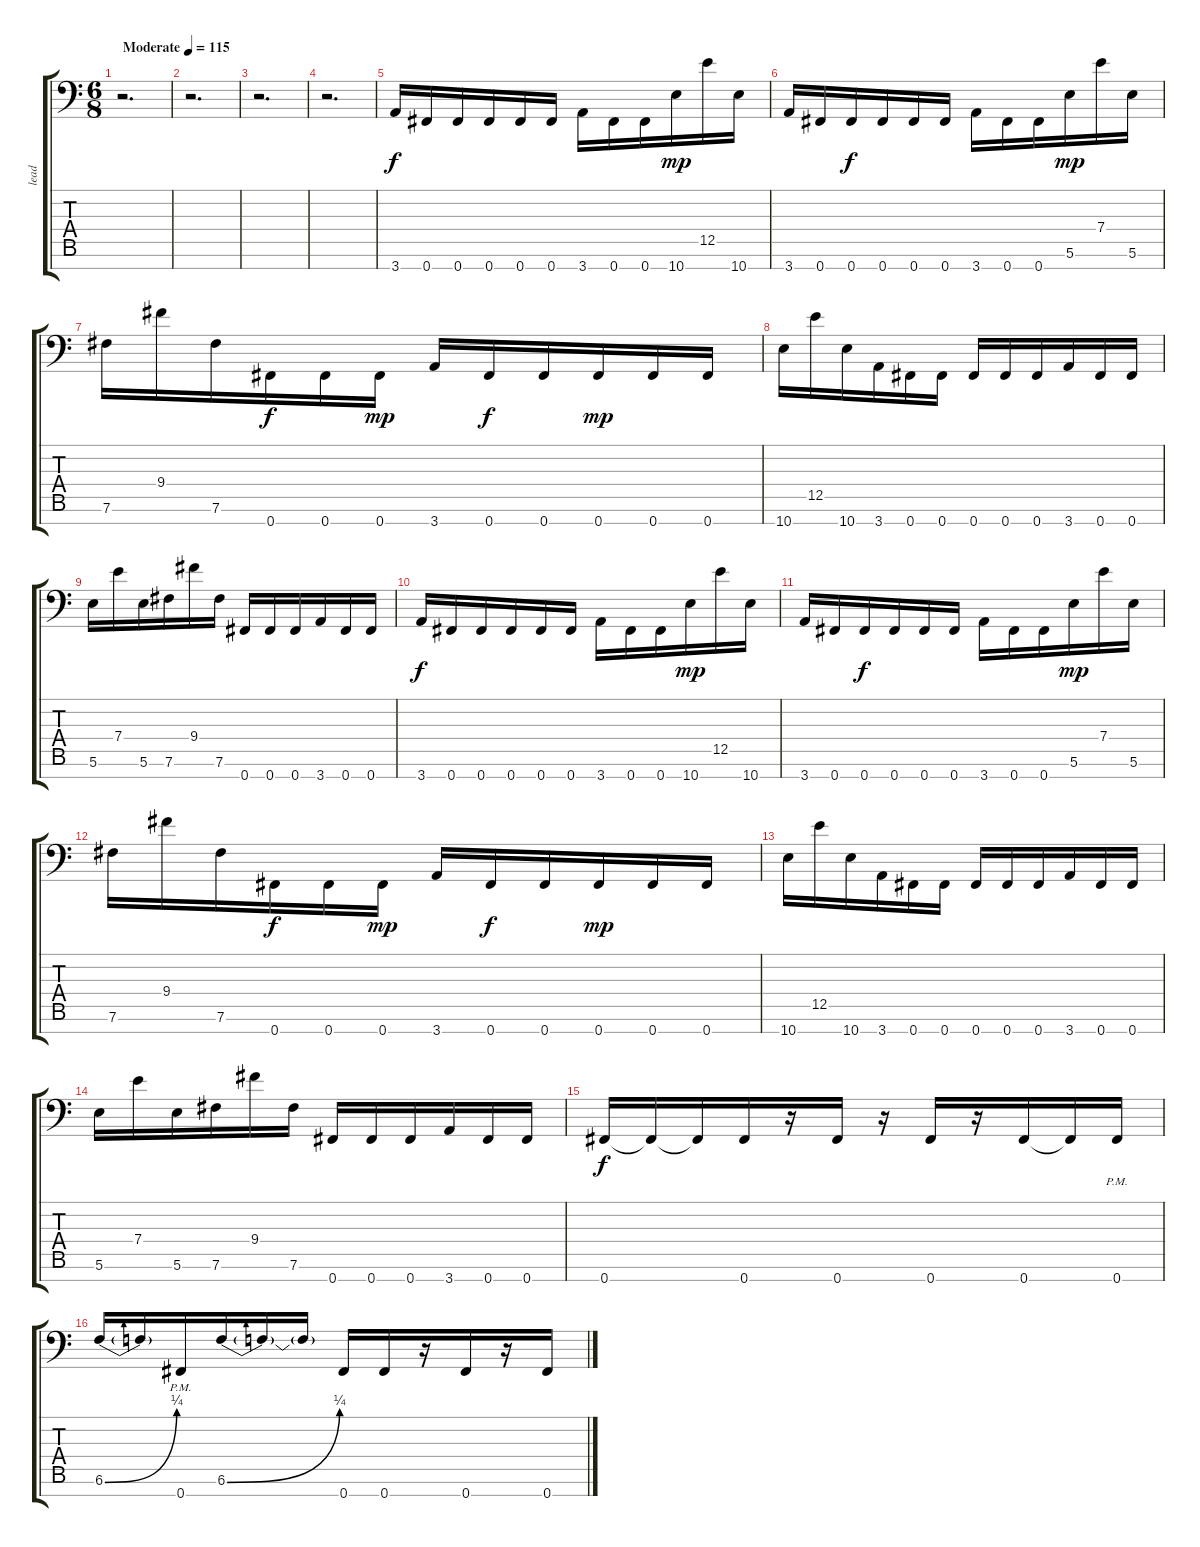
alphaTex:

\track ("lead" "lead") {instrument distortionguitar}
\staff {score tabs}
\tuning (B3 G3 D3 A2 E2 B1 Gb1) {hide}
\ts (6 8)
\tempo (115 "Moderate")
\clef f4
\ks c
r.2{d dy f instrument distortionguitar} |
r.2{d} |
r.2{d} |
r.2{d} |
3.7.16 0.7.16 0.7.16 0.7.16 0.7.16 0.7.16 3.7.16 0.7.16 0.7.16 10.7.16{dy mp} 12.5.16 10.7.16 |
3.7.16 0.7.16 0.7.16{dy f} 0.7.16 0.7.16 0.7.16 3.7.16 0.7.16 0.7.16 5.6.16{dy mp} 7.4.16 5.6.16 |
7.6.16 9.4.16 7.6.16 0.7.16{dy f} 0.7.16 0.7.16{dy mp} 3.7.16 0.7.16{dy f} 0.7.16 0.7.16{dy mp} 0.7.16 0.7.16 |
10.7.16 12.5.16 10.7.16 3.7.16 0.7.16 0.7.16 0.7.16 0.7.16 0.7.16 3.7.16 0.7.16 0.7.16 |
5.6.16 7.4.16 5.6.16 7.6.16 9.4.16 7.6.16 0.7.16 0.7.16 0.7.16 3.7.16 0.7.16 0.7.16 |
3.7.16{dy f} 0.7.16 0.7.16 0.7.16 0.7.16 0.7.16 3.7.16 0.7.16 0.7.16 10.7.16{dy mp} 12.5.16 10.7.16 |
3.7.16 0.7.16 0.7.16{dy f} 0.7.16 0.7.16 0.7.16 3.7.16 0.7.16 0.7.16 5.6.16{dy mp} 7.4.16 5.6.16 |
7.6.16 9.4.16 7.6.16 0.7.16{dy f} 0.7.16 0.7.16{dy mp} 3.7.16 0.7.16{dy f} 0.7.16 0.7.16{dy mp} 0.7.16 0.7.16 |
10.7.16 12.5.16 10.7.16 3.7.16 0.7.16 0.7.16 0.7.16 0.7.16 0.7.16 3.7.16 0.7.16 0.7.16 |
5.6.16 7.4.16 5.6.16 7.6.16 9.4.16 7.6.16 0.7.16 0.7.16 0.7.16 3.7.16 0.7.16 0.7.16 |
0.7.16{dy f} 0.7{t}.16 0.7{t}.16 0.7.16 r.16 0.7.16 r.16 0.7.16 r.16 0.7.16 0.7{t}.16 0.7{pm}.16 |
6.6{be (bend 0 0 60 1)}.16 6.6{t}.16 0.7{pm}.16 6.6{be (bend 0 0 60 1)}.16 6.6{t}.16 6.6{t}.16 0.7.16 0.7.16 r.16 0.7.16 r.16 0.7.16
